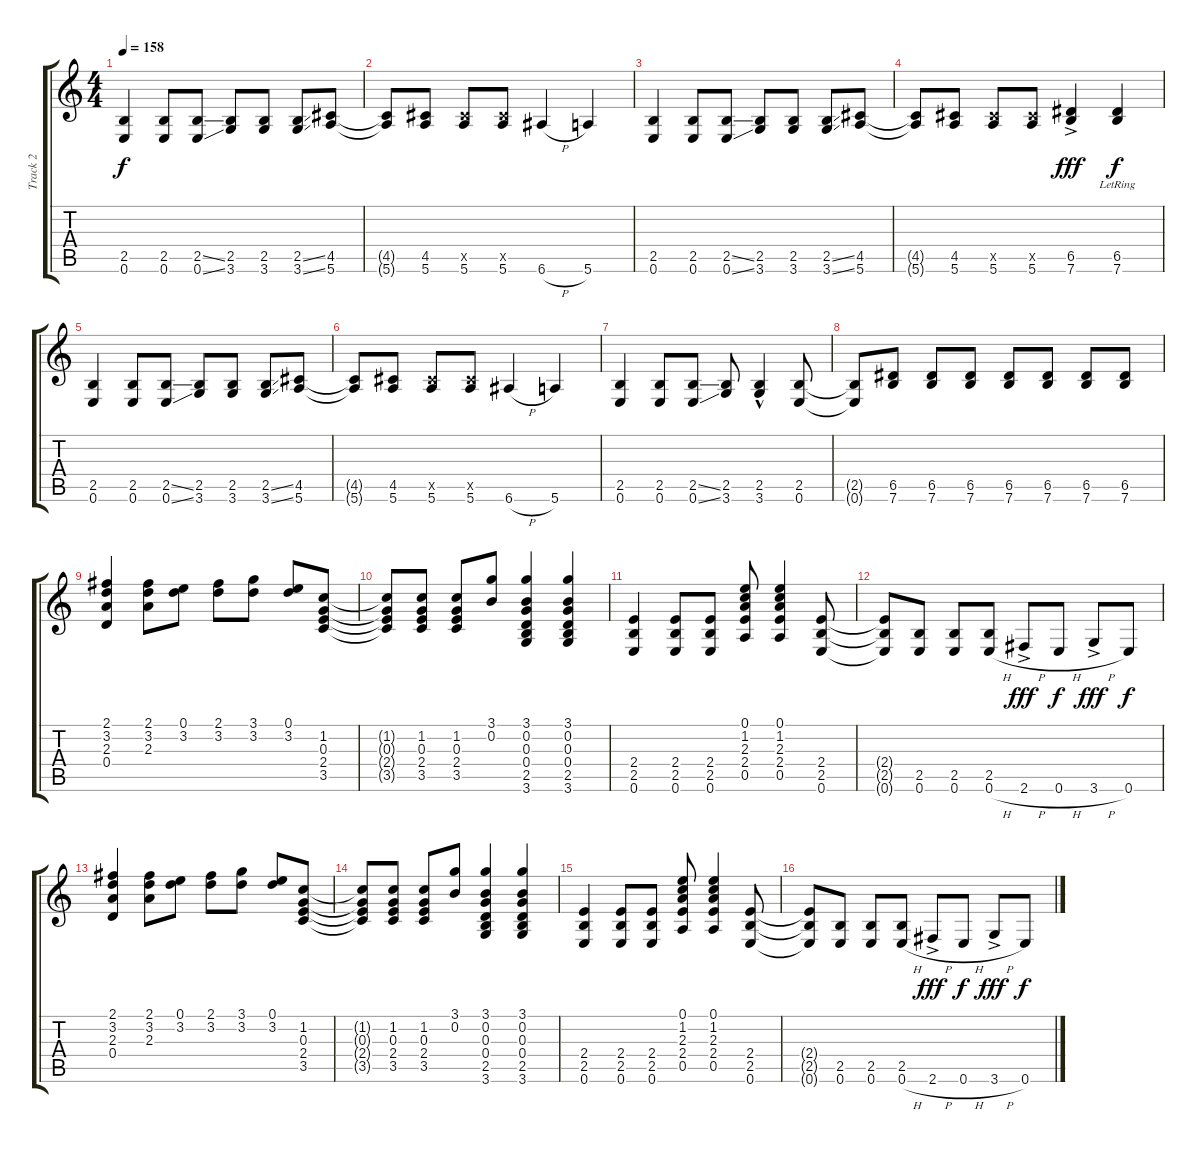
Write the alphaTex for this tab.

\track ("Track 2" "Track 2") {instrument electricguitarclean}
\staff {score tabs}
\tuning (E4 B3 G3 D3 A2 E2) {hide}
\ts (4 4)
\tempo 158
\clef g2
\ks c
(2.5 0.6).4{dy f} (2.5 0.6).8 (2.5{ss} 0.6{ss}).8 (2.5 3.6).8 (2.5 3.6).8 (2.5{ss} 3.6{ss}).8 (4.5 5.6).8 |
(4.5{t} 5.6{t}).8 (4.5 5.6).8 (4.5{x} 5.6).8 (4.5{x} 5.6).8 6.6{h}.4 5.6.4 |
(2.5 0.6).4 (2.5 0.6).8 (2.5{ss} 0.6{ss}).8 (2.5 3.6).8 (2.5 3.6).8 (2.5{ss} 3.6{ss}).8 (4.5 5.6).8 |
(4.5{t} 5.6{t}).8 (4.5 5.6).8 (4.5{x} 5.6).8 (4.5{x} 5.6).8 (6.5{ac} 7.6{ac}).4{dy fff} (6.5{lr} 7.6{lr}).4{dy f} |
(2.5 0.6).4 (2.5 0.6).8 (2.5{ss} 0.6{ss}).8 (2.5 3.6).8 (2.5 3.6).8 (2.5{ss} 3.6{ss}).8 (4.5 5.6).8 |
(4.5{t} 5.6{t}).8 (4.5 5.6).8 (4.5{x} 5.6).8 (4.5{x} 5.6).8 6.6{h}.4 5.6.4 |
(2.5 0.6).4 (2.5 0.6).8 (2.5{ss} 0.6{ss}).8 (2.5 3.6).8 (2.5{hac} 3.6).4 (2.5 0.6).8 |
(2.5{t} 0.6{t}).8 (6.5 7.6).8 (6.5 7.6).8 (6.5 7.6).8 (6.5 7.6).8 (6.5 7.6).8 (6.5 7.6).8 (6.5 7.6).8 |
(2.1 3.2 2.3 0.4).4 (2.1 3.2 2.3).8 (0.1 3.2).8 (2.1 3.2).8 (3.1 3.2).8 (0.1 3.2).8 (1.2 0.3 2.4 3.5).8 |
(1.2{t} 0.3{t} 2.4{t} 3.5{t}).8 (1.2 0.3 2.4 3.5).8 (1.2 0.3 2.4 3.5).8 (3.1 0.2).8 (3.1 0.2 0.3 0.4 2.5 3.6).4 (3.1 0.2 0.3 0.4 2.5 3.6).4 |
(2.4 2.5 0.6).4 (2.4 2.5 0.6).8 (2.4 2.5 0.6).8 (0.1 1.2 2.3 2.4 0.5).8 (0.1 1.2 2.3 2.4 0.5).4 (2.4 2.5 0.6).8 |
(2.4{t} 2.5{t} 0.6{t}).8 (2.5 0.6).8 (2.5 0.6).8 (2.5 0.6{h}).8 2.6{h ac}.8{dy fff} 0.6{h}.8{dy f} 3.6{h ac}.8{dy fff} 0.6.8{dy f} |
(2.1 3.2 2.3 0.4).4 (2.1 3.2 2.3).8 (0.1 3.2).8 (2.1 3.2).8 (3.1 3.2).8 (0.1 3.2).8 (1.2 0.3 2.4 3.5).8 |
(1.2{t} 0.3{t} 2.4{t} 3.5{t}).8 (1.2 0.3 2.4 3.5).8 (1.2 0.3 2.4 3.5).8 (3.1 0.2).8 (3.1 0.2 0.3 0.4 2.5 3.6).4 (3.1 0.2 0.3 0.4 2.5 3.6).4 |
(2.4 2.5 0.6).4 (2.4 2.5 0.6).8 (2.4 2.5 0.6).8 (0.1 1.2 2.3 2.4 0.5).8 (0.1 1.2 2.3 2.4 0.5).4 (2.4 2.5 0.6).8 |
(2.4{t} 2.5{t} 0.6{t}).8 (2.5 0.6).8 (2.5 0.6).8 (2.5 0.6{h}).8 2.6{h ac}.8{dy fff} 0.6{h}.8{dy f} 3.6{h ac}.8{dy fff} 0.6.8{dy f}
